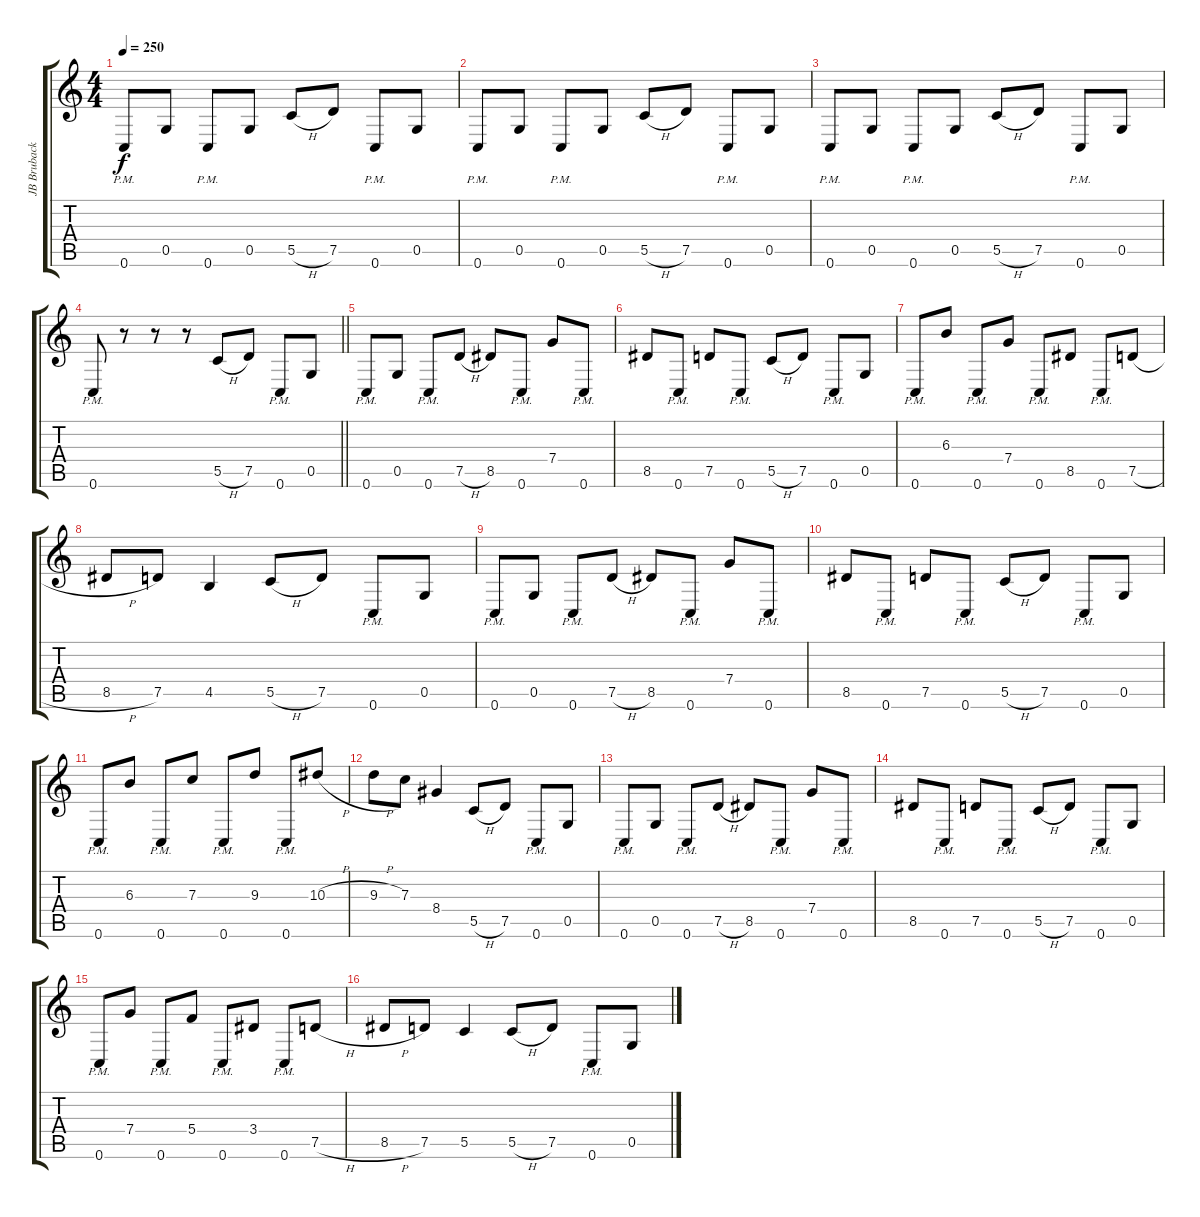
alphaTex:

\track ("JB Brubacker (Guitar 1)" "JB Bruback") {instrument distortionguitar}
\staff {score tabs}
\tuning (D4 A3 F3 C3 G2 C2) {hide}
\ts (4 4)
\tempo 250
\clef g2
\ks c
0.6{pm}.8{dy f} 0.5.8 0.6{pm}.8 0.5.8 5.5{h}.8 7.5.8 0.6{pm}.8 0.5.8 |
0.6{pm}.8 0.5.8 0.6{pm}.8 0.5.8 5.5{h}.8 7.5.8 0.6{pm}.8 0.5.8 |
0.6{pm}.8 0.5.8 0.6{pm}.8 0.5.8 5.5{h}.8 7.5.8 0.6{pm}.8 0.5.8 |
\barLineRight lightlight
0.6{pm}.8 r.8 r.8 r.8 5.5{h}.8 7.5.8 0.6{pm}.8 0.5.8 |
0.6{pm}.8 0.5.8 0.6{pm}.8 7.5{h}.8 8.5.8 0.6{pm}.8 7.4.8 0.6{pm}.8 |
8.5.8 0.6{pm}.8 7.5.8 0.6{pm}.8 5.5{h}.8 7.5.8 0.6{pm}.8 0.5.8 |
0.6{pm}.8 6.3.8 0.6{pm}.8 7.4.8 0.6{pm}.8 8.5.8 0.6{pm}.8 7.5{h}.8 |
8.5{h}.8 7.5.8 4.5.4 5.5{h}.8 7.5.8 0.6{pm}.8 0.5.8 |
0.6{pm}.8 0.5.8 0.6{pm}.8 7.5{h}.8 8.5.8 0.6{pm}.8 7.4.8 0.6{pm}.8 |
8.5.8 0.6{pm}.8 7.5.8 0.6{pm}.8 5.5{h}.8 7.5.8 0.6{pm}.8 0.5.8 |
0.6{pm}.8 6.3.8 0.6{pm}.8 7.3.8 0.6{pm}.8 9.3.8 0.6{pm}.8 10.3{h}.8 |
9.3{h}.8 7.3.8 8.4.4 5.5{h}.8 7.5.8 0.6{pm}.8 0.5.8 |
0.6{pm}.8 0.5.8 0.6{pm}.8 7.5{h}.8 8.5.8 0.6{pm}.8 7.4.8 0.6{pm}.8 |
8.5.8 0.6{pm}.8 7.5.8 0.6{pm}.8 5.5{h}.8 7.5.8 0.6{pm}.8 0.5.8 |
0.6{pm}.8 7.4.8 0.6{pm}.8 5.4.8 0.6{pm}.8 3.4.8 0.6{pm}.8 7.5{h}.8 |
8.5{h}.8 7.5.8 5.5.4 5.5{h}.8 7.5.8 0.6{pm}.8 0.5.8
